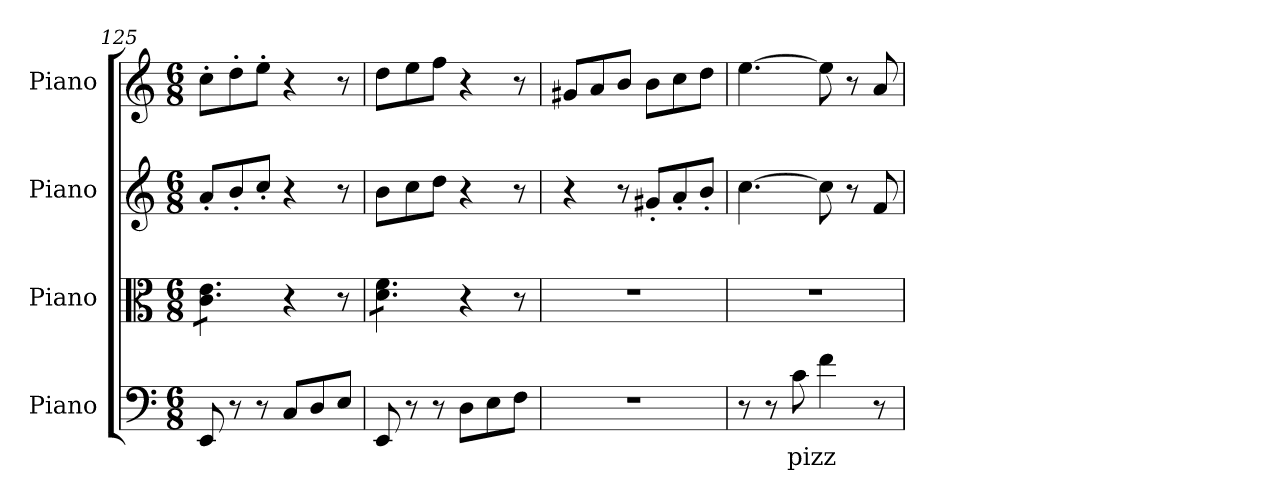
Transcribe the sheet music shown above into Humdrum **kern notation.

**kern	**text	**kern	**kern	**kern
*part4	*part4	*part3	*part2	*part1
*staff4	*staff4	*staff3	*staff2	*staff1
*I"Piano	*	*I"Piano	*I"Piano	*I"Piano
*I'Pno	*	*I'Pno	*I'Pno	*I'Pno
*clefF4	*	*clefC3	*clefG2	*clefG2
*k[]	*	*k[]	*k[]	*k[]
*M6/8	*	*M6/8	*M6/8	*M6/8
=125	=125	=125	=125	=125
*	*	*tremolo	*	*
8EE/	.	8c\ 8e\L	8a'/L	8cc'\L
8r	.	8c\ 8e\	8b'/	8dd'\
8r	.	8c\ 8e\J	8cc'/J	8ee'\J
8C/L	.	4r	4r	4r
8D/	.	.	.	.
8E/J	.	8r	8r	8r
=126	=126	=126	=126	=126
8EE/	.	8d\ 8f\L	8b\L	8dd\L
8r	.	8d\ 8f\	8cc\	8ee\
8r	.	8d\ 8f\J	8dd\J	8ff\J
*	*	*Xtremolo	*	*
8D\L	.	4r	4r	4r
8E\	.	.	.	.
8F\J	.	8r	8r	8r
=127	=127	=127	=127	=127
2.r	.	2.r	4r	8g#X/L
.	.	.	.	8a/
.	.	.	8r	8b/J
.	.	.	8g#X'/L	8b\L
.	.	.	8a'/	8cc\
.	.	.	8b'/J	8dd\J
=128	=128	=128	=128	=128
8r	.	2.r	[4.cc\	[4.ee\
8r	.	.	.	.
!	!LO:LY:b	!	!	!
8c\	pizz	.	.	.
4f\	.	.	8cc\]	8ee\]
.	.	.	8r	8r
8r	.	.	8f/	8a/
=	=	=	=	=
*-	*-	*-	*-	*-
